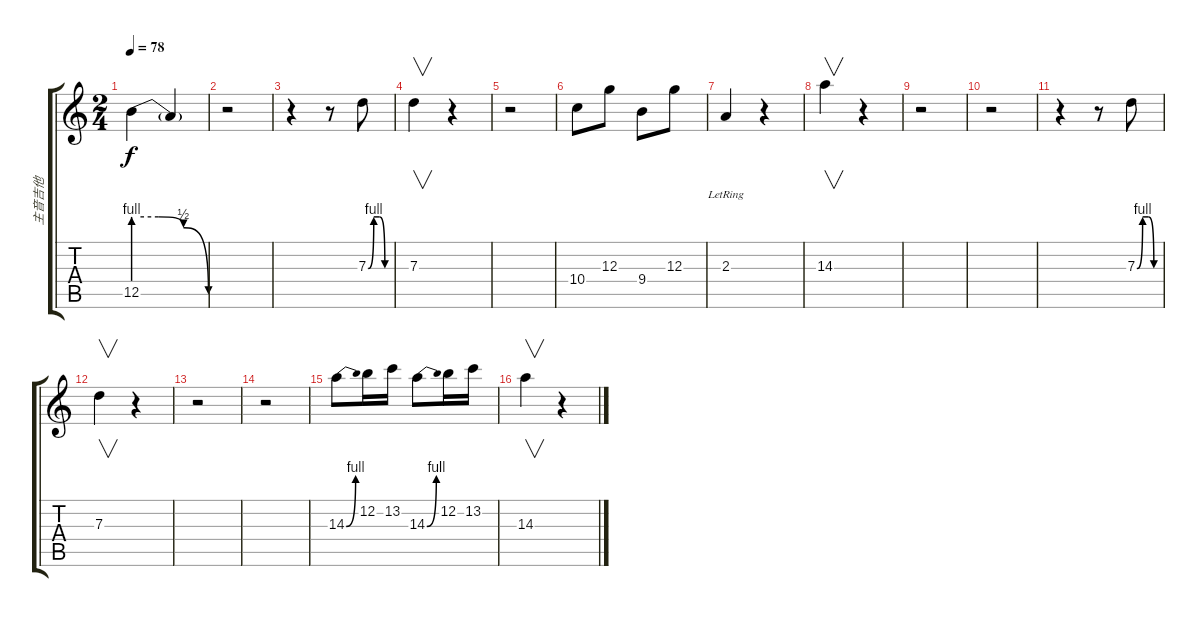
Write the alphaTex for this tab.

\track ("主音吉他" "主音吉他") {instrument distortionguitar}
\staff {score tabs}
\tuning (E4 B3 G3 D3 A2 E2) {hide}
\ts (2 4)
\tempo 78
\clef g2
\ks c
12.5{be (custom 0 4 20 4 40 2 60 0)}.4{dy f} 12.5{t}.4 |
r.2 |
r.4 r.8{volume 14} 7.3{be (custom 0 0 15 4 30 4 45 0 60 0)}.8 |
7.3.4{v} r.4 |
r.2 |
10.4.8 12.3.8 9.4.8 12.3.8 |
2.3{lr}.4 r.4 |
14.3.4{v} r.4 |
r.2 |
r.2 |
r.4 r.8{volume 14} 7.3{be (custom 0 0 15 4 30 4 45 0 60 0)}.8 |
7.3.4{v} r.4 |
r.2 |
r.2 |
14.3{be (bend 0 0 60 4)}.8 12.2.16 13.2.16 14.3{be (bend 0 0 60 4)}.8 12.2.16 13.2.16 |
14.3.4{v} r.4
